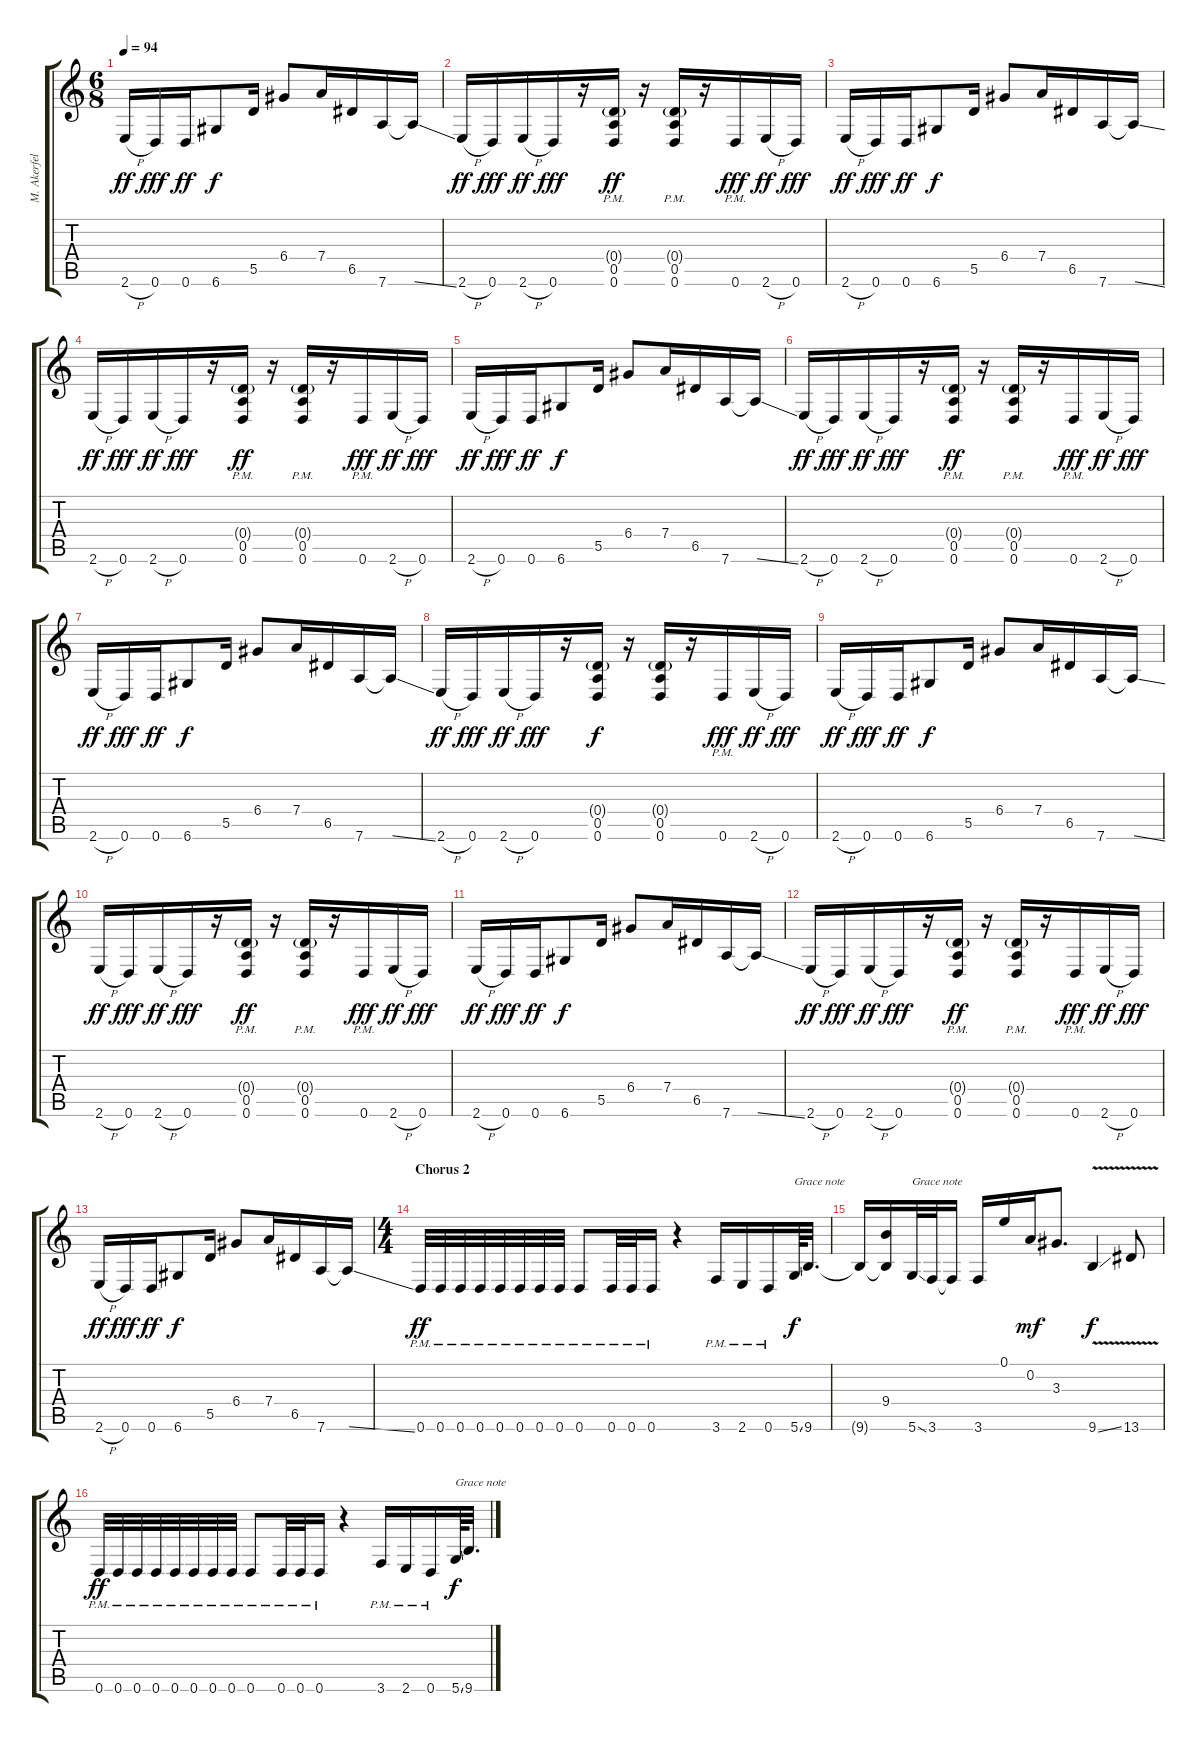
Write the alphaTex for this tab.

\track ("M. Akerfeldt" "M. Akerfel") {instrument distortionguitar}
\staff {score tabs}
\tuning (E4 A3 F3 D3 A2 D2) {hide}
\ts (6 8)
\tempo 94
\clef g2
\ks c
2.6{h}.16{dy ff} 0.6.16{dy fff} 0.6.16{dy ff} 6.6.8{dy f} 5.5.16 6.4.8 7.4.16 6.5.16 7.6.16 7.6{ss t}.16 |
2.6{h}.16{dy ff} 0.6.16{dy fff} 2.6{h}.16{dy ff} 0.6.16{dy fff} r.16 (0.4{g} 0.5 0.6{pm}).16{dy ff} r.16 (0.4{g} 0.5 0.6{pm}).16 r.16 0.6{pm}.16{dy fff} 2.6{h}.16{dy ff} 0.6.16{dy fff} |
2.6{h}.16{dy ff} 0.6.16{dy fff} 0.6.16{dy ff} 6.6.8{dy f} 5.5.16 6.4.8 7.4.16 6.5.16 7.6.16 7.6{ss t}.16 |
2.6{h}.16{dy ff} 0.6.16{dy fff} 2.6{h}.16{dy ff} 0.6.16{dy fff} r.16 (0.4{g} 0.5 0.6{pm}).16{dy ff} r.16 (0.4{g} 0.5 0.6{pm}).16 r.16 0.6{pm}.16{dy fff} 2.6{h}.16{dy ff} 0.6.16{dy fff} |
2.6{h}.16{dy ff} 0.6.16{dy fff} 0.6.16{dy ff} 6.6.8{dy f} 5.5.16 6.4.8 7.4.16 6.5.16 7.6.16 7.6{ss t}.16 |
2.6{h}.16{dy ff} 0.6.16{dy fff} 2.6{h}.16{dy ff} 0.6.16{dy fff} r.16 (0.4{g} 0.5 0.6{pm}).16{dy ff} r.16 (0.4{g} 0.5 0.6{pm}).16 r.16 0.6{pm}.16{dy fff} 2.6{h}.16{dy ff} 0.6.16{dy fff} |
2.6{h}.16{dy ff} 0.6.16{dy fff} 0.6.16{dy ff} 6.6.8{dy f} 5.5.16 6.4.8 7.4.16 6.5.16 7.6.16 7.6{ss t}.16 |
2.6{h}.16{dy ff} 0.6.16{dy fff} 2.6{h}.16{dy ff} 0.6.16{dy fff} r.16 (0.4{g} 0.5 0.6).16{dy f} r.16 (0.4{g} 0.5 0.6).16 r.16 0.6{pm}.16{dy fff} 2.6{h}.16{dy ff} 0.6.16{dy fff} |
2.6{h}.16{dy ff} 0.6.16{dy fff} 0.6.16{dy ff} 6.6.8{dy f} 5.5.16 6.4.8 7.4.16 6.5.16 7.6.16 7.6{ss t}.16 |
2.6{h}.16{dy ff} 0.6.16{dy fff} 2.6{h}.16{dy ff} 0.6.16{dy fff} r.16 (0.4{g} 0.5 0.6{pm}).16{dy ff} r.16 (0.4{g} 0.5 0.6{pm}).16 r.16 0.6{pm}.16{dy fff} 2.6{h}.16{dy ff} 0.6.16{dy fff} |
2.6{h}.16{dy ff} 0.6.16{dy fff} 0.6.16{dy ff} 6.6.8{dy f} 5.5.16 6.4.8 7.4.16 6.5.16 7.6.16 7.6{ss t}.16 |
2.6{h}.16{dy ff} 0.6.16{dy fff} 2.6{h}.16{dy ff} 0.6.16{dy fff} r.16 (0.4{g} 0.5 0.6{pm}).16{dy ff} r.16 (0.4{g} 0.5 0.6{pm}).16 r.16 0.6{pm}.16{dy fff} 2.6{h}.16{dy ff} 0.6.16{dy fff} |
2.6{h}.16{dy ff} 0.6.16{dy fff} 0.6.16{dy ff} 6.6.8{dy f} 5.5.16 6.4.8 7.4.16 6.5.16 7.6.16 7.6{ss t}.16 |
\ts (4 4)
\section ("" "Chorus 2")
0.6{pm}.32{dy ff} 0.6{pm}.32 0.6{pm}.32 0.6{pm}.32 0.6{pm}.32 0.6{pm}.32 0.6{pm}.32 0.6{pm}.32 0.6{pm}.8 0.6{pm}.32 0.6{pm}.32 0.6{pm}.16 r.4 3.6{pm}.16 2.6{pm}.16 0.6{pm}.16 5.6{ss}.64{txt "Grace note" dy f} 9.6.32{d} |
9.6{t}.16 (9.4 9.6{t}).16 5.6{ss}.32{txt "Grace note"} 3.6.32 3.6{t}.16 3.6.16 0.1.16 0.2.16{dy mf} 3.3.8{d} 9.6{v ss}.4{dy f} 13.6{v}.8 |
0.6{pm}.32{dy ff} 0.6{pm}.32 0.6{pm}.32 0.6{pm}.32 0.6{pm}.32 0.6{pm}.32 0.6{pm}.32 0.6{pm}.32 0.6{pm}.8 0.6{pm}.32 0.6{pm}.32 0.6{pm}.16 r.4 3.6{pm}.16 2.6{pm}.16 0.6{pm}.16 5.6{ss}.64{txt "Grace note" dy f} 9.6.32{d}
